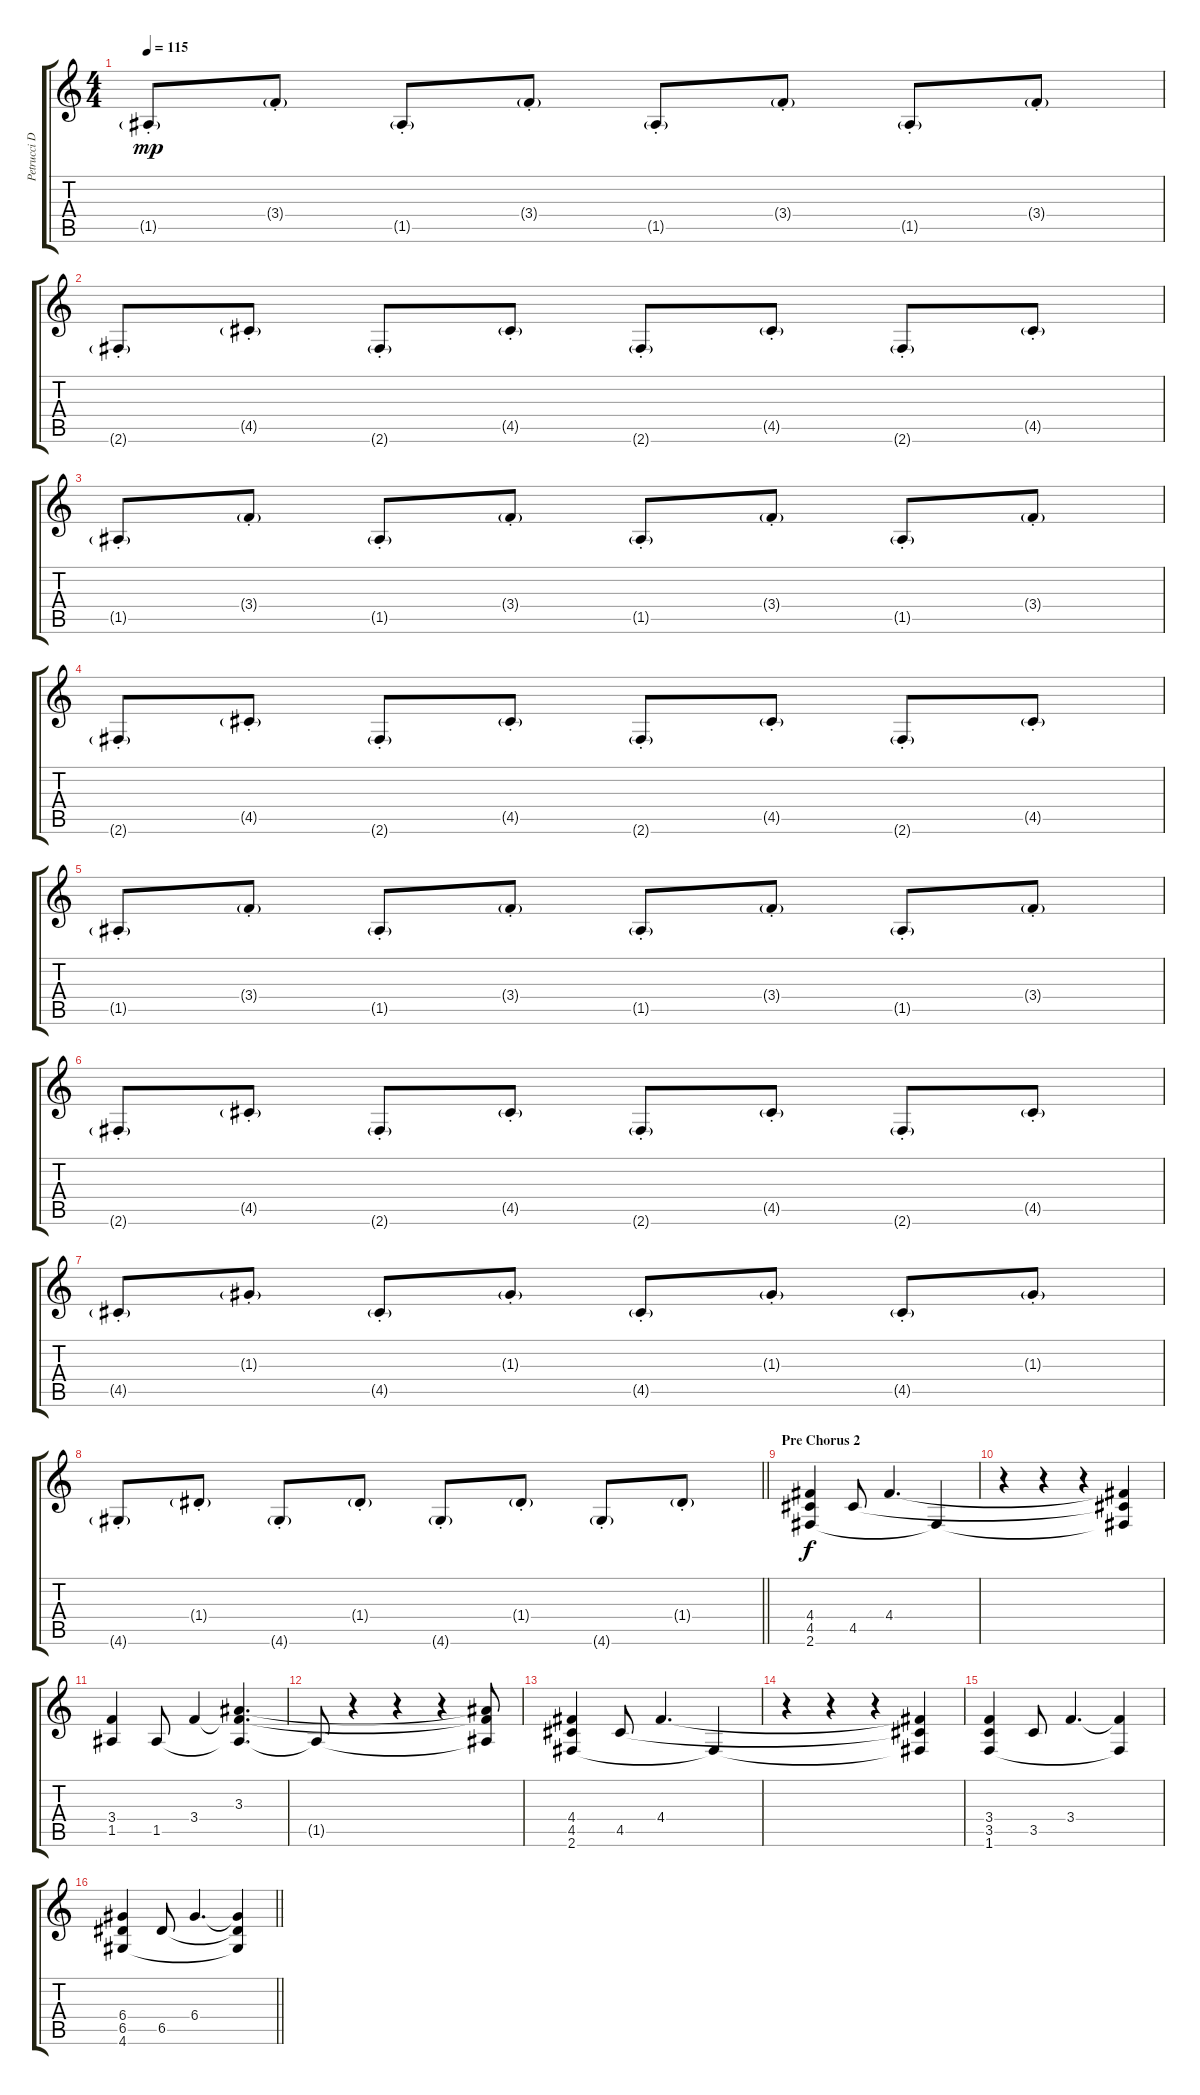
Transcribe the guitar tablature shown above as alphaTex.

\track ("Petrucci Distorsion" "Petrucci D") {instrument distortionguitar}
\staff {score tabs}
\tuning (E4 B3 G3 D3 A2 E2) {hide}
\ts (4 4)
\tempo 115
\clef g2
\ks c
1.5{g st}.8{dy mp} 3.4{g st}.8 1.5{g st}.8 3.4{g st}.8 1.5{g st}.8 3.4{g st}.8 1.5{g st}.8 3.4{g st}.8 |
2.6{g st}.8 4.5{g st}.8 2.6{g st}.8 4.5{g st}.8 2.6{g st}.8 4.5{g st}.8 2.6{g st}.8 4.5{g st}.8 |
1.5{g st}.8 3.4{g st}.8 1.5{g st}.8 3.4{g st}.8 1.5{g st}.8 3.4{g st}.8 1.5{g st}.8 3.4{g st}.8 |
2.6{g st}.8 4.5{g st}.8 2.6{g st}.8 4.5{g st}.8 2.6{g st}.8 4.5{g st}.8 2.6{g st}.8 4.5{g st}.8 |
1.5{g st}.8 3.4{g st}.8 1.5{g st}.8 3.4{g st}.8 1.5{g st}.8 3.4{g st}.8 1.5{g st}.8 3.4{g st}.8 |
2.6{g st}.8 4.5{g st}.8 2.6{g st}.8 4.5{g st}.8 2.6{g st}.8 4.5{g st}.8 2.6{g st}.8 4.5{g st}.8 |
4.5{g st}.8 1.3{g st}.8 4.5{g st}.8 1.3{g st}.8 4.5{g st}.8 1.3{g st}.8 4.5{g st}.8 1.3{g st}.8 |
\barLineRight lightlight
4.6{g st}.8 1.4{g st}.8 4.6{g st}.8 1.4{g st}.8 4.6{g st}.8 1.4{g st}.8 4.6{g st}.8 1.4{g st}.8 |
\section ("" "Pre Chorus 2")
(4.4 4.5 2.6).4{dy f} 4.5.8 4.4.4{d} 2.6{t}.4 |
r.4 r.4 r.4 (4.4{t} 4.5{t} 2.6{t}).4 |
(3.4 1.5).4 1.5.8 3.4.4 (3.3 3.4{t} 1.5{t}).4{d} |
1.5{t}.8 r.4 r.4 r.4 (3.3{t} 3.4{t} 1.5{t}).8 |
(4.4 4.5 2.6).4 4.5.8 4.4.4{d} 2.6{t}.4 |
r.4 r.4 r.4 (4.4{t} 4.5{t} 2.6{t}).4 |
(3.4 3.5 1.6).4 3.5.8 3.4.4{d} (3.4{t} 1.6{t}).4 |
\barLineRight lightlight
(6.4 6.5 4.6).4 6.5.8 6.4.4{d} (6.4{t} 6.5{t} 4.6{t}).4
